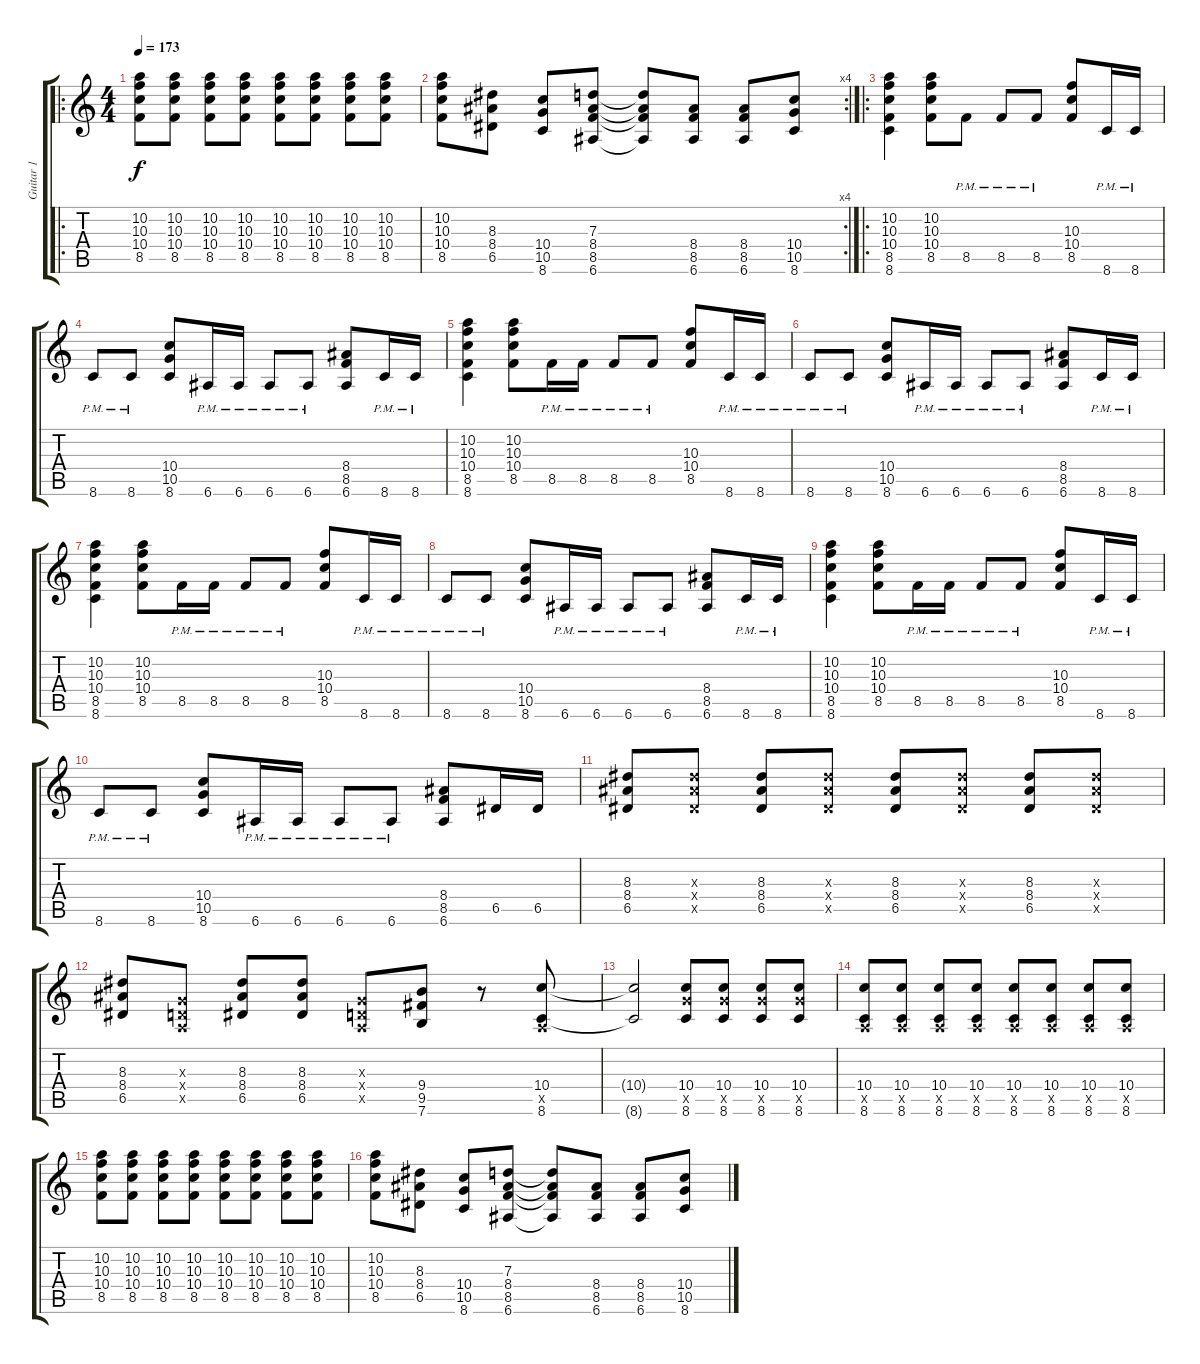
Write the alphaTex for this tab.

\track ("Guitar 1" "Guitar 1") {instrument overdrivenguitar}
\staff {score tabs}
\tuning (E4 B3 G3 D3 A2 E2) {hide}
\ro
\ts (4 4)
\tempo 173
\clef g2
\ks c
(10.2 10.3 10.4 8.5).8{dy f instrument overdrivenguitar} (10.2 10.3 10.4 8.5).8 (10.2 10.3 10.4 8.5).8 (10.2 10.3 10.4 8.5).8 (10.2 10.3 10.4 8.5).8 (10.2 10.3 10.4 8.5).8 (10.2 10.3 10.4 8.5).8 (10.2 10.3 10.4 8.5).8 |
\rc 4
(10.2 10.3 10.4 8.5).8 (8.3 8.4 6.5).8 (10.4 10.5 8.6).8 (7.3 8.4 8.5 6.6).8 (7.3{t} 8.4{t} 8.5{t} 6.6{t}).8 (8.4 8.5 6.6).8 (8.4 8.5 6.6).8 (10.4 10.5 8.6).8 |
\ro
(10.2 10.3 10.4 8.5 8.6).4 (10.2 10.3 10.4 8.5).8 8.5{pm}.8 8.5{pm}.8 8.5{pm}.8 (10.3 10.4 8.5).8 8.6{pm}.16 8.6{pm}.16 |
8.6{pm}.8 8.6{pm}.8 (10.4 10.5 8.6).8 6.6{pm}.16 6.6{pm}.16 6.6{pm}.8 6.6{pm}.8 (8.4 8.5 6.6).8 8.6{pm}.16 8.6{pm}.16 |
(10.2 10.3 10.4 8.5 8.6).4 (10.2 10.3 10.4 8.5).8 8.5{pm}.16 8.5{pm}.16 8.5{pm}.8 8.5{pm}.8 (10.3 10.4 8.5).8 8.6{pm}.16 8.6{pm}.16 |
8.6{pm}.8 8.6{pm}.8 (10.4 10.5 8.6).8 6.6{pm}.16 6.6{pm}.16 6.6{pm}.8 6.6{pm}.8 (8.4 8.5 6.6).8 8.6{pm}.16 8.6{pm}.16 |
(10.2 10.3 10.4 8.5 8.6).4 (10.2 10.3 10.4 8.5).8 8.5{pm}.16 8.5{pm}.16 8.5{pm}.8 8.5{pm}.8 (10.3 10.4 8.5).8 8.6{pm}.16 8.6{pm}.16 |
8.6{pm}.8 8.6{pm}.8 (10.4 10.5 8.6).8 6.6{pm}.16 6.6{pm}.16 6.6{pm}.8 6.6{pm}.8 (8.4 8.5 6.6).8 8.6{pm}.16 8.6{pm}.16 |
(10.2 10.3 10.4 8.5 8.6).4 (10.2 10.3 10.4 8.5).8 8.5{pm}.16 8.5{pm}.16 8.5{pm}.8 8.5{pm}.8 (10.3 10.4 8.5).8 8.6{pm}.16 8.6{pm}.16 |
8.6{pm}.8 8.6{pm}.8 (10.4 10.5 8.6).8 6.6{pm}.16 6.6{pm}.16 6.6{pm}.8 6.6{pm}.8 (8.4 8.5 6.6).8 6.5.16 6.5.16 |
(8.3 8.4 6.5).8 (8.3{x} 8.4{x} 6.5{x}).8 (8.3 8.4 6.5).8 (8.3{x} 8.4{x} 6.5{x}).8 (8.3 8.4 6.5).8 (8.3{x} 8.4{x} 6.5{x}).8 (8.3 8.4 6.5).8 (8.3{x} 8.4{x} 6.5{x}).8 |
(8.3 8.4 6.5).8 (0.3{x} 0.4{x} 0.5{x}).8 (8.3 8.4 6.5).8 (8.3 8.4 6.5).8 (0.3{x} 0.4{x} 0.5{x}).8 (9.4 9.5 7.6).8 r.8 (10.4 0.5{x} 8.6).8 |
(10.4{t} 8.6{t}).2 (10.4 10.5{x} 8.6).8 (10.4 10.5{x} 8.6).8 (10.4 10.5{x} 8.6).8 (10.4 10.5{x} 8.6).8 |
(10.4 0.5{x} 8.6).8 (10.4 0.5{x} 8.6).8 (10.4 0.5{x} 8.6).8 (10.4 0.5{x} 8.6).8 (10.4 0.5{x} 8.6).8 (10.4 0.5{x} 8.6).8 (10.4 0.5{x} 8.6).8 (10.4 0.5{x} 8.6).8 |
(10.2 10.3 10.4 8.5).8 (10.2 10.3 10.4 8.5).8 (10.2 10.3 10.4 8.5).8 (10.2 10.3 10.4 8.5).8 (10.2 10.3 10.4 8.5).8 (10.2 10.3 10.4 8.5).8 (10.2 10.3 10.4 8.5).8 (10.2 10.3 10.4 8.5).8 |
(10.2 10.3 10.4 8.5).8 (8.3 8.4 6.5).8 (10.4 10.5 8.6).8 (7.3 8.4 8.5 6.6).8 (7.3{t} 8.4{t} 8.5{t} 6.6{t}).8 (8.4 8.5 6.6).8 (8.4 8.5 6.6).8 (10.4 10.5 8.6).8
